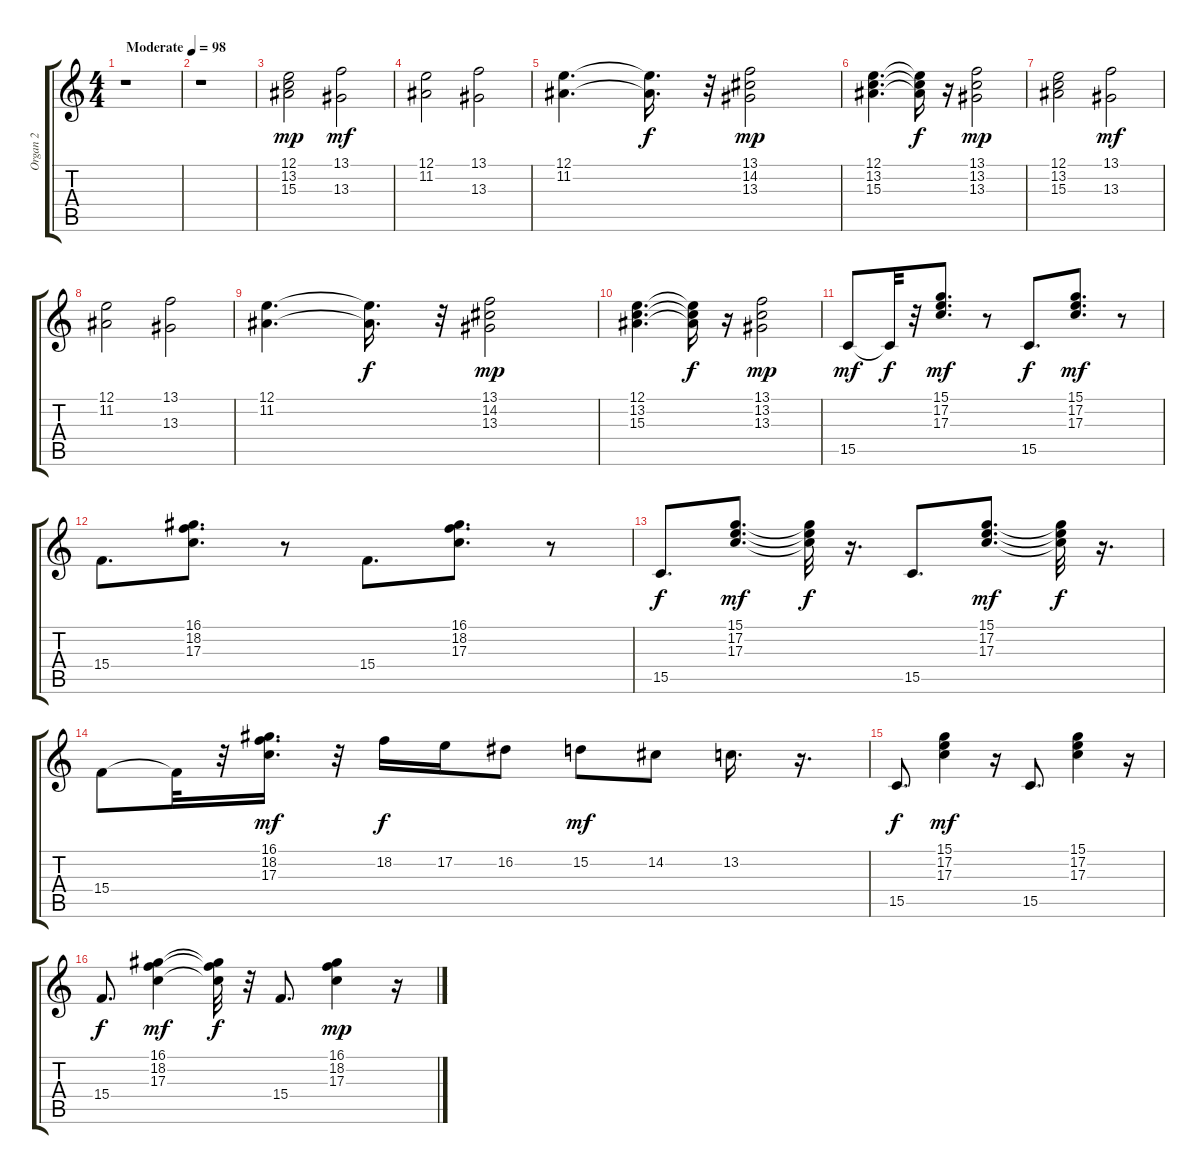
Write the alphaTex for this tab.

\track ("Organ 2" "Organ 2") {instrument percussiveorgan}
\staff {score tabs}
\tuning (E4 B3 G3 D3 A2 E2) {hide}
\ts (4 4)
\tempo (98 "Moderate")
\clef g2
\ks c
r.1{dy mp instrument percussiveorgan} |
r.1 |
(12.1 13.2 15.3).2 (13.1 13.3).2{dy mf} |
(12.1 11.2).2 (13.1 13.3).2 |
(12.1 11.2).4{d} (12.1{t} 11.2{t}).16{d dy f} r.32 (13.1 14.2 13.3).2{dy mp} |
(12.1 13.2 15.3).4{d} (12.1{t} 13.2{t} 15.3{t}).16{dy f} r.16 (13.1 13.2 13.3).2{dy mp} |
(12.1 13.2 15.3).2 (13.1 13.3).2{dy mf} |
(12.1 11.2).2 (13.1 13.3).2 |
(12.1 11.2).4{d} (12.1{t} 11.2{t}).16{d dy f} r.32 (13.1 14.2 13.3).2{dy mp} |
(12.1 13.2 15.3).4{d} (12.1{t} 13.2{t} 15.3{t}).16{dy f} r.16 (13.1 13.2 13.3).2{dy mp} |
15.5.8{dy mf} 15.5{t}.32{dy f} r.32 (15.1 17.2 17.3).8{d dy mf} r.8 15.5.8{d dy f} (15.1 17.2 17.3).8{d dy mf} r.8 |
15.4.8{d} (16.1 18.2 17.3).8{d} r.8 15.4.8{d} (16.1 18.2 17.3).8{d} r.8 |
15.5.8{d dy f} (15.1 17.2 17.3).8{d dy mf} (15.1{t} 17.2{t} 17.3{t}).32{dy f} r.16{d} 15.5.8{d} (15.1 17.2 17.3).8{d dy mf} (15.1{t} 17.2{t} 17.3{t}).32{dy f} r.16{d} |
15.4.8 15.4{t}.32 r.32 (16.1 18.2 17.3).16{d dy mf} r.32 18.2.16{dy f} 17.2.16 16.2.8 15.2.8{dy mf} 14.2.8 13.2.16{d} r.16{d} |
15.5.8{d dy f} (15.1 17.2 17.3).4{dy mf} r.16 15.5.8{d} (15.1 17.2 17.3).4 r.16 |
15.4.8{d dy f} (16.1 18.2 17.3).4{dy mf} (16.1{t} 18.2{t} 17.3{t}).32{dy f} r.32 15.4.8{d} (16.1 18.2 17.3).4{dy mp} r.16
